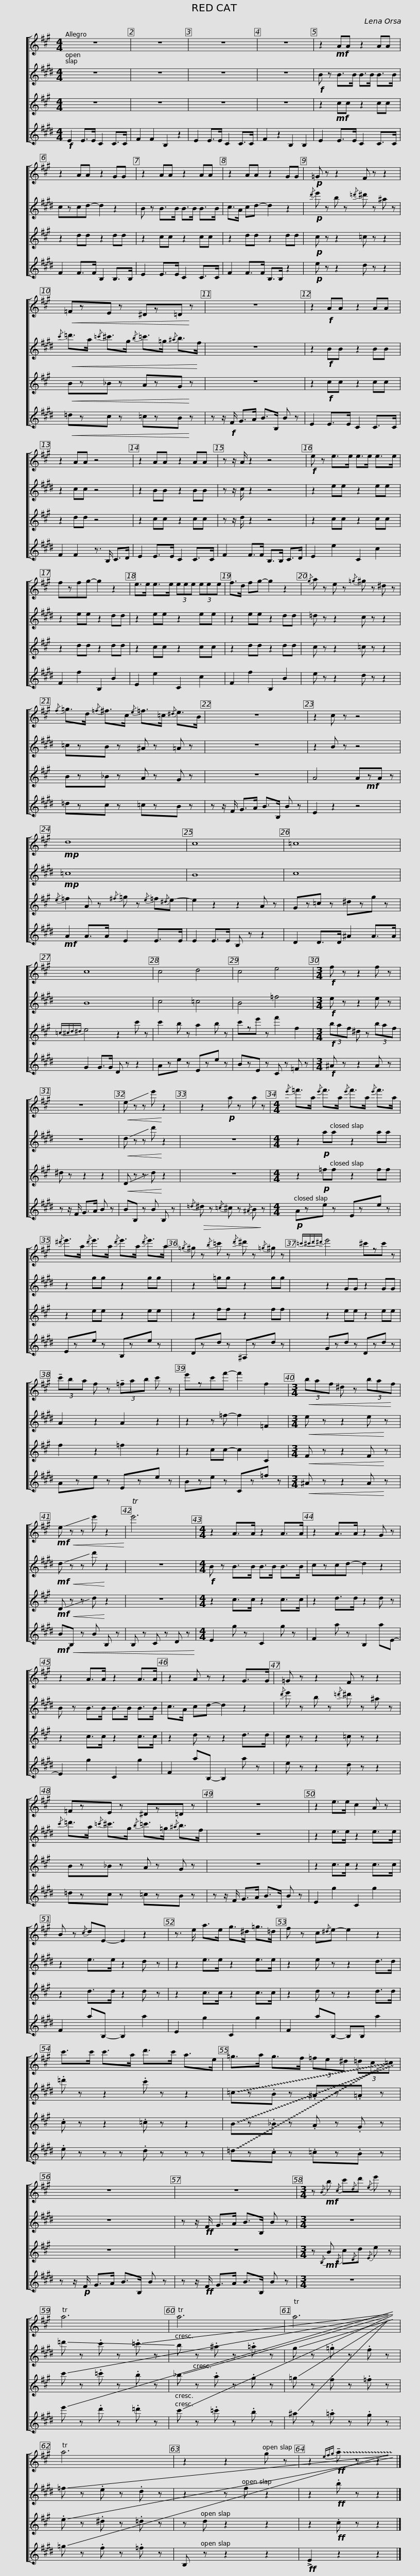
X:1
%%score [ 1 2 3 4 ]
L:1/8
M:4/4
I:linebreak $
K:none
V:1 treble transpose=-2
V:2 treble transpose=-9
V:3 treble transpose=-14
V:4 treble transpose=-21
V:1
[K:A] z8 | z8 | z8 | z8 |$ z2!mf! AA z2 AA | %5
 z2 AA z2 GG | z2 AA z2 AA | z2 AA z2 GG |$!p! =G z z2 F z z2 |!<(! =FzE z ^Dz=D!<)! z |$ %10
 z8 | z2!f! AA z2 AA | z2 AA z4 | z2 AA z2 AA |$ z z/ A/ z2 z4 | %15
!f! e z e>e e>e e>e | fzfg- g2 z2 | e>e e>e (3eee (3eee |$ f>d fg- g2 z2 |{/g} a z e z{/=g} ^g z ^d z | %20
{/f} =g>d{/=f} ^f>c{/e} =f>=c{/^d} e>B |$ z8 | z2 c z z4 |!mp! d8 | c8 |$ %25
 =c8 | c8 | c4 d4 |$ c4 e4 |[M:3/4]!f! f z z2 f z | %30
 z6 |!<(! !-(!e z z !-)!e'!<)! z2 |$ z2!p! a z a z |[M:4/4]{/e'} =f'>a{/e'} f'>a{/e'} f'>a{/e'} f'>a |${/^d'} e'>a{/d'} e'>a{/d'} e'>a{/d'} e'>a | %35
{/=g} ^g z{/b} =c' z{/d'} ^d' z{/=g} ^g z |${=c'^c'd'^d'} e'4 ^c'zc' z | (3!tenuto!c'ba f z (3!tenuto!=fab c' z | e'zc'f'- f'2 f2 |$[M:3/4]!<(! (3baf ^d z (3ba!<)!f | %40
!mf! !-(!e!<(! z z !-)!e' z2!<)! | Te'6 |[M:4/4] z2 A>A z2 A>A |$ z2 A>A z2 G z | z2 A>A z2 A>A | %45
 z2 A z z2 G>G |$ =G z z2 F z z2 | =FzE z ^Dz=D z |$ z8 | z2 e>e c2 A z | %50
 B z{/c} dE- E2 z2 | z3/2 e/ a>e g>^d =g>=d |$ f z c{/^d}e- e2 z2 | c'>c' c'>a d'>c' a>e | =g>a g>f (3=fe^d (3=dc=c |$ %55
 z8 | z8 |[M:3/4] z!mf!{/B} b{/c} c'{/d}d'{/e} e' z | Ta6 |$ Ta6 | %60
 Ta6 | Ta6 | z2 z2 g z | z2!ff!{efg} !~(!!tenuto!a z z2 |] %64
V:2
[K:E] z8 | z8 | z8 | z8 |$!f! B z B>B B>B B>B | %5
 czcd- d2 z2 | B z B>B B>B B>B | c>A cd- d2 z2 |$!p!{/d'} e' z b z{/=d'} ^d' z ^a z |!<(!{/c'} =d'>a{/=c'} ^c'>g{/b} =c'>=g{/^a} b>!<)!f |$ %10
 z8 | z2!f! BB z2 BB | z2 cc z4 | z2 BB z2 BB |$ z z/ c/ z2 z4 | %15
 z2 ee z2 ee | z2 ee z2 dd | z2 ee z2 ee |$ z2 ee z2 dd | =d z z2 c z z2 | %20
 =czB z ^A z =A z |$ z8 | z2 B z z4 |!mp! =c8 | B8 |$ %25
 c8 | B8 | c4 =c4 |$ B4 =f4 |[M:3/4]!f! e z z2 e z | %30
 z6 |!<(! !-(!d z z !-)!d'!<)! z2 |$ z6 |[M:4/4] z2!p! aa z2 aa |$ z2 gg z2 gg | %35
 z2 =gg z2 gg |$ z2 GG z2 GG | A2 z2 A2 z2 | z2 z =f- f2 =F2 |$[M:3/4]!<(! e z z2 e!<)! z | %40
!mf! !-(!d!<(! z z !-)!d'!<)! z2 | z6 |[M:4/4]!f! B z B>B B>B B>B |$ czcd- d2 z2 | B z B>B B>B B>B | %45
 c>A cd- d2 z2 |${/d'} e' z b z{/=d'} ^d' z ^a z |{/c'} =d'>a{/=c'} ^c'>g{/b} =c'>=g{/^a} b>f |$ z8 | z2 e>e z2 e>e | %50
 z2 e>e z2 d z | z2 e>e z2 e>e |$ z2 e z z2 d>d | .=d' z z2 .c' z z2 | !~(!=cz.B z .^Az.=A z |$ %55
 z8 | z z/!ff! F/ G>A B>B, B z |[M:3/4] z6 | !-(!=d' z .c' z !-(!.=c' z |$ !-)!b z .^a z .=a z | %60
 !-(!g z .=g z .f z | !-(!=f z .e z .d z | z2 z f z2 | z2!ff! .b z z2 |] %64
V:3
[K:A] z8 | z8 | z8 | z8 |$ z2!mf! cc z2 cc | %5
 z2 dd z2 dd | z2 cc z2 cc | z2 dd z2 dd |$!p! c z z2 =c z z2 |!<(! Bz_B z AzG!<)! z |$ %10
 z8 | z2!f! cc z2 cc | z2 dd z4 | z2 cc z2 cc |$ z z/ d/ z2 z4 | %15
 z2 cc z2 cc | z2 dd z2 dd | z2 cc z2 cc |$ z2 dd z2 dd | c z z2 =c z z2 | %20
 Bz_B z A z G z |$ z8 | A4 A!mf!zA z |{/e} =f2 A z{/^f} =g z{/e} =f{/^d}e- | e2 z2 z2 A z |$ %25
 Gz=c z ^dzg z |{=c^cd^d} e4 z2 c' z | c'2 b z a2 b z |$ c'ze' z f'2 f2 |[M:3/4]!f! (3baf ^d z (3baf | %30
 ^d z z2 z2 |!<(! !-(!D z z !-)!d!<)! z2 |$ z6 |[M:4/4] z2!p! =ff z2 ff |$ z2 ee z2 ee | %35
 z2 ff z2 ff |$ z2 ee z2 ee | f2 z2 =f2 z2 | z2 cc- c2 C2 |$[M:3/4]!<(! F z z2 F!<)! z | %40
!mf! !-(!D!<(! z z !-)!d!<)! z2 | z6 |[M:4/4] z2 c>c z2 c>c |$ z2 d>d z2 d z | z2 c>c z2 c>c | %45
 z2 d z z2 d>d |$ c z z2 =c z z2 | Bz_B z A z G z |$ z8 | z2 c>c z2 c>c | %50
 z2 d>d z2 d z | z2 c>c z2 c>c |$ z2 d z z2 d>d | .c z z2 .=c z z2 | !~(!Bz._B z .A z .G z |$ %55
 z8 | z8 |[M:3/4] z!mf!{/B,} B{/C} c{/D}d{/E} e z | !-(!c' z .=c' z .b z |$ !-(!_b z .a z .g z | %60
 !-(!=g z .f z .=f z | !-(!.e z .^d z .=d z | z d z2 z2 | z2!ff! .c z z2 |] %64
V:4
[K:E]!f! E2 E>E C2 C>C | F2 F2 B,2 z2 | E2 E>E C2 C>C | F2 z2 B,2 B,2 |$ E2 E>E C2 C>C | %5
 F2 F>F B,2 B,>B, | E2 E>E C2 C>C | F2 F>F B,>B, z2 |$!p! e z z2 d z z2 |!<(! =dzc z =czB!<)! z |$ %10
 z z/!f! F/ G>A B>B, B z | E2 E>E C2 C>C | F2 F2 z3/2 B,/ C>D | E2 E>E C2 C>C |$ F2 F>F B,>B, C>D | %15
 E2 e2 C2 c2 | F2 f2 B,2 B2 | E2 e2 C2 c2 |$ F2 f2 B,2 B2 | e z z2 d z z2 | %20
 =dzc z =czB z |$ z z/ F/ G>A B>B, B z | E2 z2 z4 |!mf! A2 A>A E2 E>E | E2 E>E B, z z2 |$ %25
 D2 D>D ^A2 A>A | G2 G>G D z z2 | Aze z Eze z |$ BzE z C z =F z |[M:3/4]!f! ^A z z2 A z | %30
 z z/ F/ G>A B z | BB, z B B, z |$!>(!{/=d} ^d z{/=c} ^c z{/^A} B!>)! z |[M:4/4]!p! Aze z Eze z |$ Eze z B,ze z | %35
 Dzd z ^A,zd z |$ Gzd z Dzd z | Aze z Eze z | Bze z Cz=f z |$[M:3/4]!<(! ^A z z2 A!<)! z | %40
!mf! B!<(!B, z B B, z | B, z C z D z!<)! |[M:4/4] E2 g z C2 g z |$ F2 a z B,2 aE- | E2 g2 C2 g2 | %45
 F2 aB,- B,2 a z |$ e z z2 d z z2 | =dzc z =czB z |$ z z/ F/ G>A B>B, B z | E2 g2 C2 g2 | %50
 F2 aB,- B,2 a2 | E2 g2 C2 g2 |$ F2 aB,- B,B, a2 | .e z z z .d z z z | !~(!=dz.c z .=cz.B z |$ %55
 z z/!p! F/ G>A B>B, B z | z z/!ff! F/ G>A B>B, B z |[M:3/4] z6 | !-(!e' z .d' z .=d' z |$ !-(!c' z .=c' z .b z | %60
 !-(!^a z .=a z .g z | !-(!=g z .f z .=f z | B, z z2 z2 |!ff! !>!E2 z2 z2 |] %64
